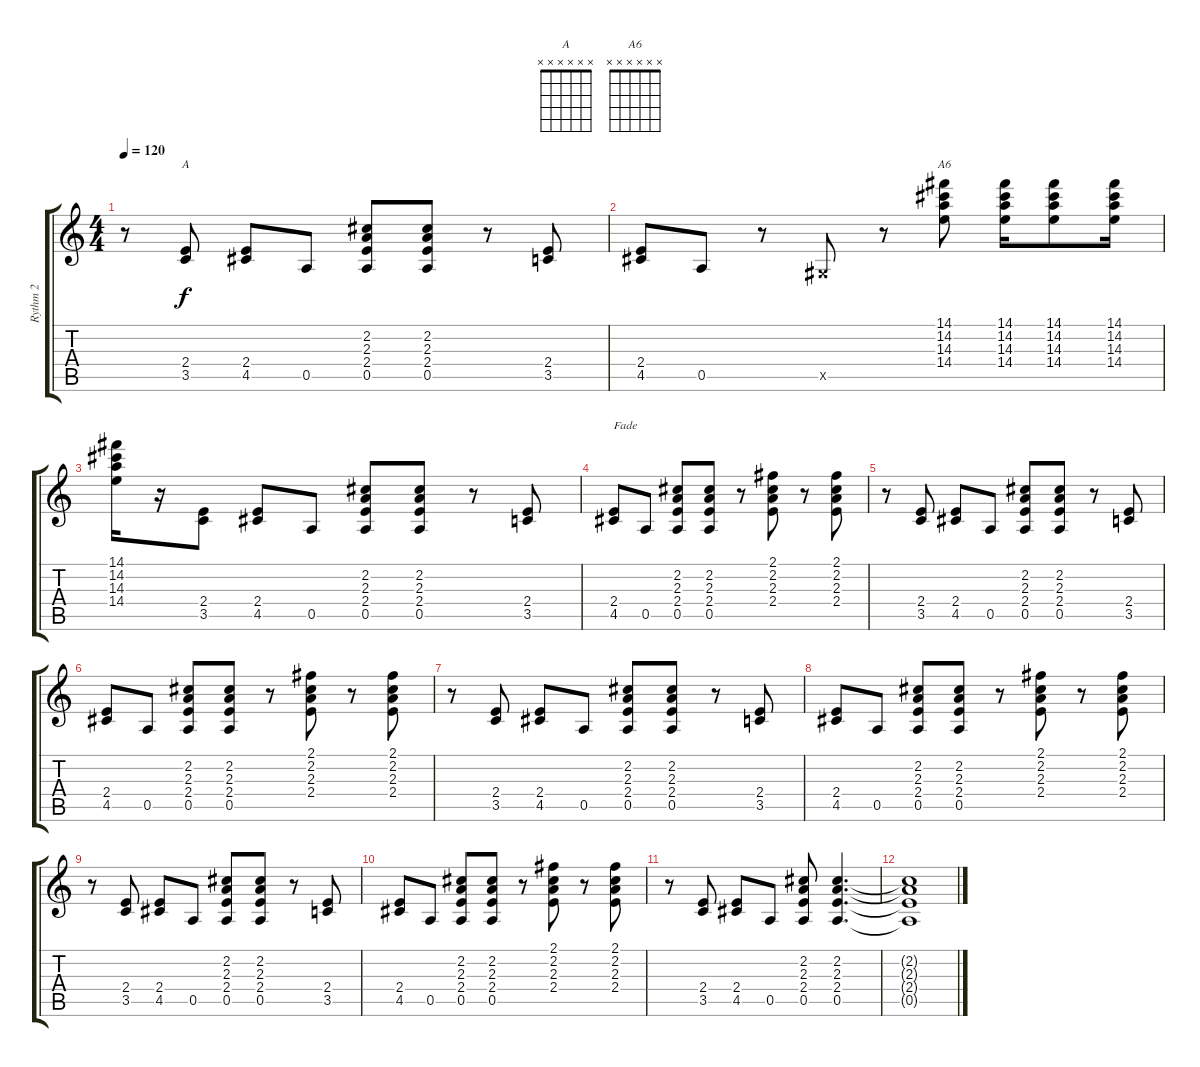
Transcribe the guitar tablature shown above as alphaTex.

\track ("Rythm 2" "Rythm 2") {instrument electricguitarjazz}
\staff {score tabs}
\tuning (E4 B3 G3 D3 A2 E2) {hide}
\chord ("A" x x x x x x)
\chord ("A6" x x x x x x)
\ts (4 4)
\tempo 120
\clef g2
\ks c
r.8{dy f} (2.4 3.5).8{ch "A"} (2.4 4.5).8 0.5.8 (2.2 2.3 2.4 0.5).8 (2.2 2.3 2.4 0.5).8 r.8 (2.4 3.5).8 |
(2.4 4.5).8 0.5.8 r.8 -1.5{x}.8 r.8 (14.1 14.2 14.3 14.4).8{ch "A6"} (14.1 14.2 14.3 14.4).16 (14.1 14.2 14.3 14.4).8 (14.1 14.2 14.3 14.4).16 |
(14.1 14.2 14.3 14.4).16 r.16 (2.4 3.5).8 (2.4 4.5).8 0.5.8 (2.2 2.3 2.4 0.5).8 (2.2 2.3 2.4 0.5).8 r.8 (2.4 3.5).8 |
(2.4 4.5).8{txt "Fade"} 0.5.8 (2.2 2.3 2.4 0.5).8 (2.2 2.3 2.4 0.5).8 r.8 (2.1 2.2 2.3 2.4).8 r.8 (2.1 2.2 2.3 2.4).8 |
r.8 (2.4 3.5).8 (2.4 4.5).8 0.5.8 (2.2 2.3 2.4 0.5).8 (2.2 2.3 2.4 0.5).8 r.8 (2.4 3.5).8 |
(2.4 4.5).8 0.5.8 (2.2 2.3 2.4 0.5).8 (2.2 2.3 2.4 0.5).8 r.8 (2.1 2.2 2.3 2.4).8 r.8 (2.1 2.2 2.3 2.4).8 |
r.8 (2.4 3.5).8 (2.4 4.5).8 0.5.8 (2.2 2.3 2.4 0.5).8 (2.2 2.3 2.4 0.5).8 r.8 (2.4 3.5).8 |
(2.4 4.5).8 0.5.8 (2.2 2.3 2.4 0.5).8 (2.2 2.3 2.4 0.5).8 r.8 (2.1 2.2 2.3 2.4).8 r.8 (2.1 2.2 2.3 2.4).8 |
r.8{volume 5} (2.4 3.5).8 (2.4 4.5).8 0.5.8 (2.2 2.3 2.4 0.5).8 (2.2 2.3 2.4 0.5).8 r.8 (2.4 3.5).8 |
(2.4 4.5).8 0.5.8 (2.2 2.3 2.4 0.5).8 (2.2 2.3 2.4 0.5).8 r.8 (2.1 2.2 2.3 2.4).8 r.8 (2.1 2.2 2.3 2.4).8 |
r.8{volume 0} (2.4 3.5).8 (2.4 4.5).8 0.5.8 (2.2 2.3 2.4 0.5).8 (2.2 2.3 2.4 0.5).4{d} |
(2.2{t} 2.3{t} 2.4{t} 0.5{t}).1
